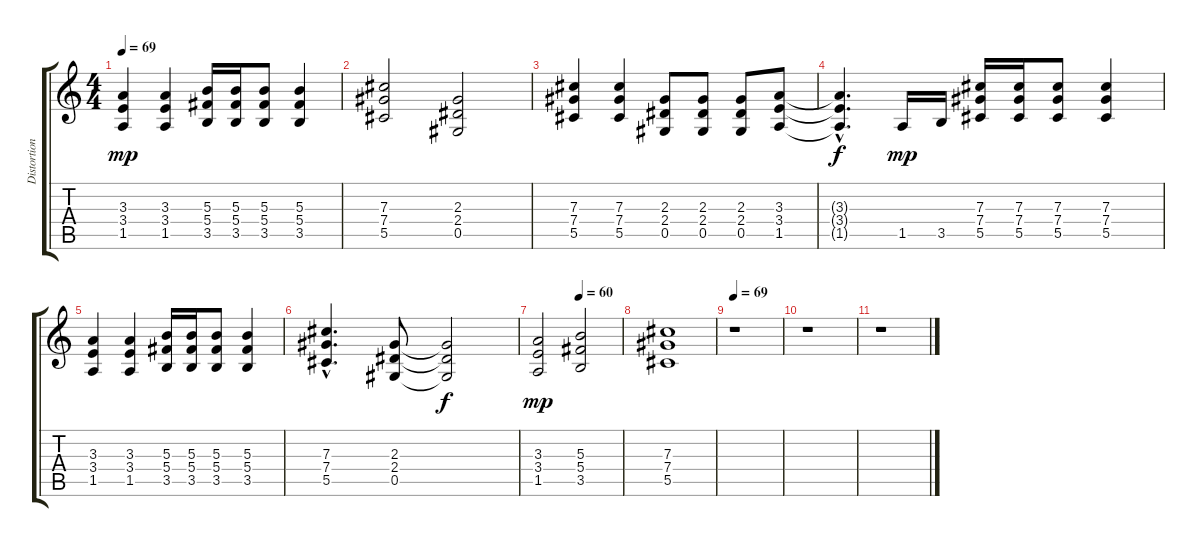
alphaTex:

\track ("Distortion Guitar" "Distortion") {instrument distortionguitar}
\staff {score tabs}
\tuning (Eb4 Bb3 Gb3 Db3 Ab2 Eb2) {hide}
\ts (4 4)
\tempo 69
\clef g2
\ks c
(3.3 3.4 1.5).4{dy mp} (3.3 3.4 1.5).4 (5.3 5.4 3.5).16 (5.3 5.4 3.5).16 (5.3 5.4 3.5).8 (5.3 5.4 3.5).4 |
(7.3 7.4 5.5).2 (2.3 2.4 0.5).2 |
(7.3 7.4 5.5).4 (7.3 7.4 5.5).4 (2.3 2.4 0.5).8 (2.3 2.4 0.5).8 (2.3 2.4 0.5).8 (3.3 3.4 1.5).8 |
(3.3{hac t} 3.4{hac t} 1.5{hac t}).4{d dy f} 1.5.16{dy mp} 3.5.16 (7.3 7.4 5.5).16 (7.3 7.4 5.5).16 (7.3 7.4 5.5).8 (7.3 7.4 5.5).4 |
(3.3 3.4 1.5).4 (3.3 3.4 1.5).4 (5.3 5.4 3.5).16 (5.3 5.4 3.5).16 (5.3 5.4 3.5).8 (5.3 5.4 3.5).4 |
(7.3{hac} 7.4{hac} 5.5{hac}).4{d} (2.3 2.4 0.5).8 (2.3{t} 2.4{t} 0.5{t}).2{dy f} |
\tempo (60 0.5)
(3.3 3.4 1.5).2{dy mp} (5.3 5.4 3.5).2 |
(7.3 7.4 5.5).1 |
\tempo 69
r.1 |
r.1 |
r.1
